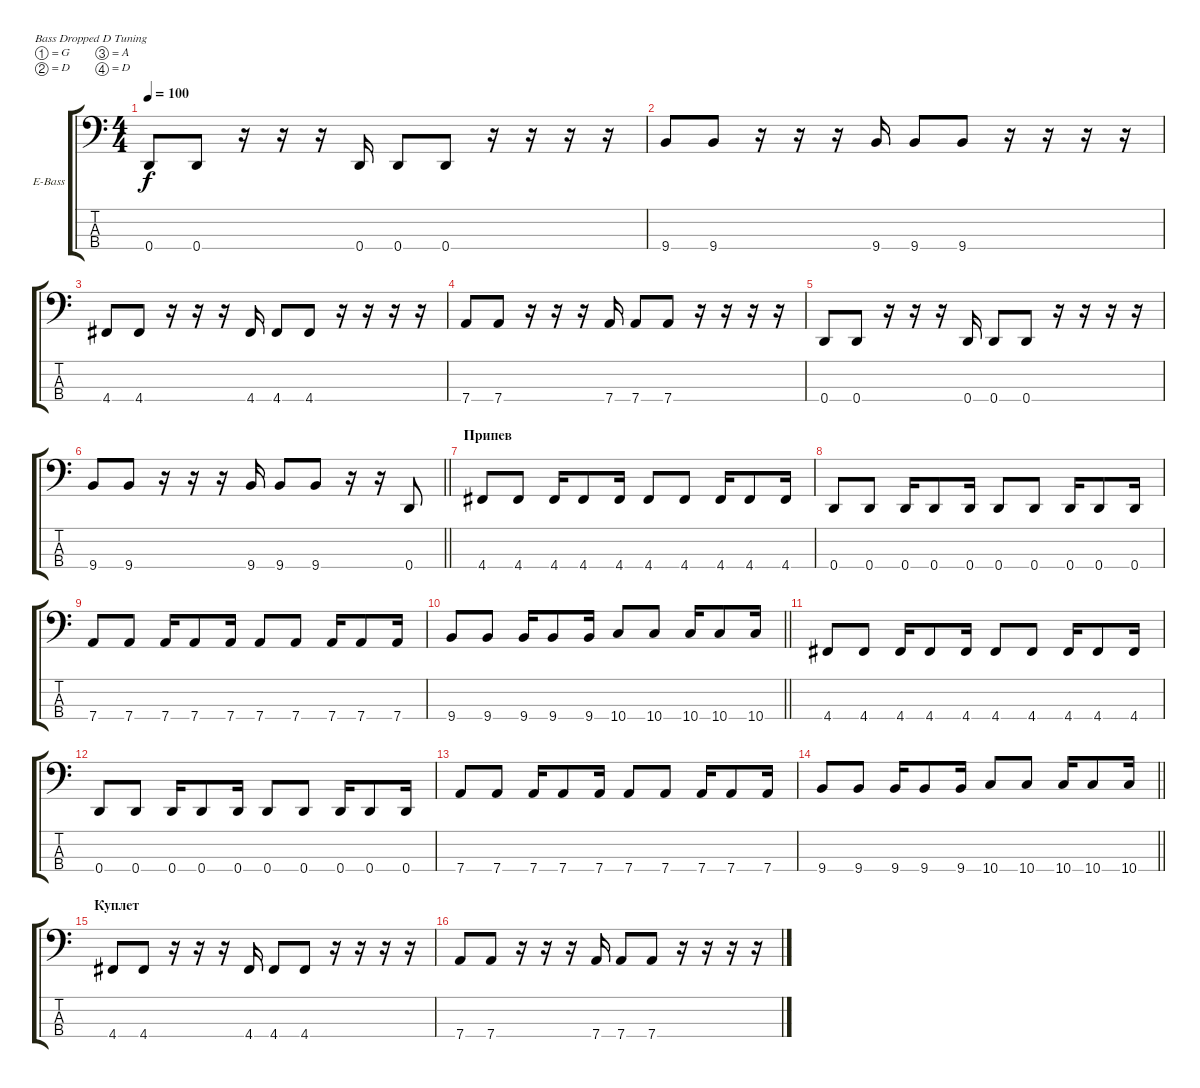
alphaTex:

\bracketExtendMode groupsimilarinstruments
\firstSystemTrackNameOrientation horizontal
\otherSystemsTrackNameOrientation horizontal
\track ("Bass" "E-Bass") {instrument electricbassfinger}
\staff {score tabs}
\tuning (G2 D2 A1 D1)
\ts (4 4)
\tempo 100
\clef f4
\ks c
0.4.8{dy f} 0.4.8 r.16 r.16 r.16 0.4.16 0.4.8 0.4.8 r.16 r.16 r.16 r.16 |
9.4.8 9.4.8 r.16 r.16 r.16 9.4.16 9.4.8 9.4.8 r.16 r.16 r.16 r.16 |
4.4.8 4.4.8 r.16 r.16 r.16 4.4.16 4.4.8 4.4.8 r.16 r.16 r.16 r.16 |
7.4.8 7.4.8 r.16 r.16 r.16 7.4.16 7.4.8 7.4.8 r.16 r.16 r.16 r.16 |
0.4.8 0.4.8 r.16 r.16 r.16 0.4.16 0.4.8 0.4.8 r.16 r.16 r.16 r.16 |
\barLineRight lightlight
9.4.8 9.4.8 r.16 r.16 r.16 9.4.16 9.4.8 9.4.8 r.16 r.16 0.4.8 |
\section ("" "Припев")
4.4.8 4.4.8 4.4.16 4.4.8 4.4.16 4.4.8 4.4.8 4.4.16 4.4.8 4.4.16 |
0.4.8 0.4.8 0.4.16 0.4.8 0.4.16 0.4.8 0.4.8 0.4.16 0.4.8 0.4.16 |
7.4.8 7.4.8 7.4.16 7.4.8 7.4.16 7.4.8 7.4.8 7.4.16 7.4.8 7.4.16 |
\barLineRight lightlight
9.4.8 9.4.8 9.4.16 9.4.8 9.4.16 10.4.8 10.4.8 10.4.16 10.4.8 10.4.16 |
4.4.8 4.4.8 4.4.16 4.4.8 4.4.16 4.4.8 4.4.8 4.4.16 4.4.8 4.4.16 |
0.4.8 0.4.8 0.4.16 0.4.8 0.4.16 0.4.8 0.4.8 0.4.16 0.4.8 0.4.16 |
7.4.8 7.4.8 7.4.16 7.4.8 7.4.16 7.4.8 7.4.8 7.4.16 7.4.8 7.4.16 |
\barLineRight lightlight
9.4.8 9.4.8 9.4.16 9.4.8 9.4.16 10.4.8 10.4.8 10.4.16 10.4.8 10.4.16 |
\section ("" "Куплет")
4.4.8 4.4.8 r.16 r.16 r.16 4.4.16 4.4.8 4.4.8 r.16 r.16 r.16 r.16 |
7.4.8 7.4.8 r.16 r.16 r.16 7.4.16 7.4.8 7.4.8 r.16 r.16 r.16 r.16
